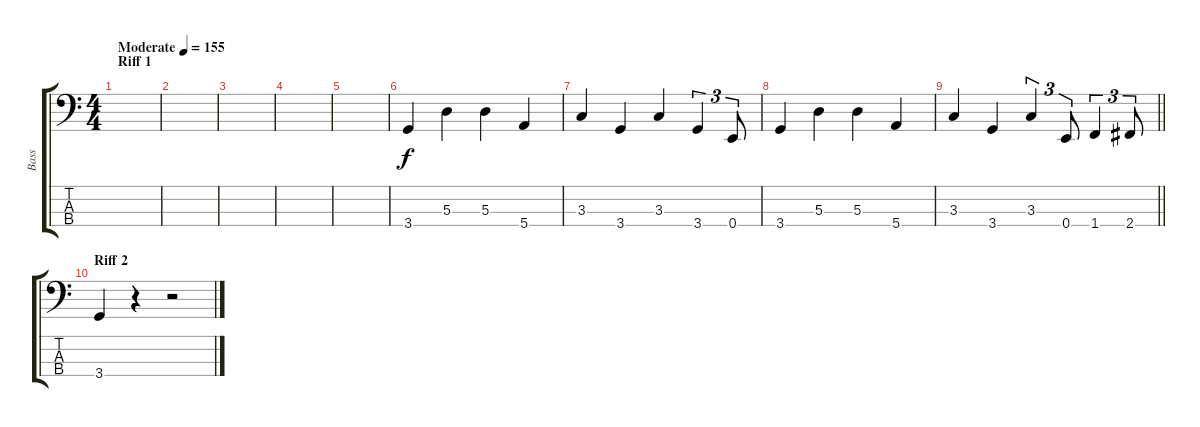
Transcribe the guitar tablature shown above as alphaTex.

\track ("Bass" "Bass") {instrument electricbassfinger}
\staff {score tabs}
\tuning (G2 D2 A1 E1) {hide}
\ts (4 4)
\section ("" "Riff 1")
\tempo (155 "Moderate")
\clef f4
\ks c
|
|
|
|
|
3.4.4 5.3.4 5.3.4 5.4.4 |
3.3.4 3.4.4 3.3.4 3.4.4{tu (3 2)} 0.4.8{tu (3 2)} |
3.4.4 5.3.4 5.3.4 5.4.4 |
\barLineRight lightlight
3.3.4 3.4.4 3.3.4{tu (3 2)} 0.4.8{tu (3 2)} 1.4.4{tu (3 2)} 2.4.8{tu (3 2)} |
\section ("" "Riff 2")
3.4.4 r.4 r.2
